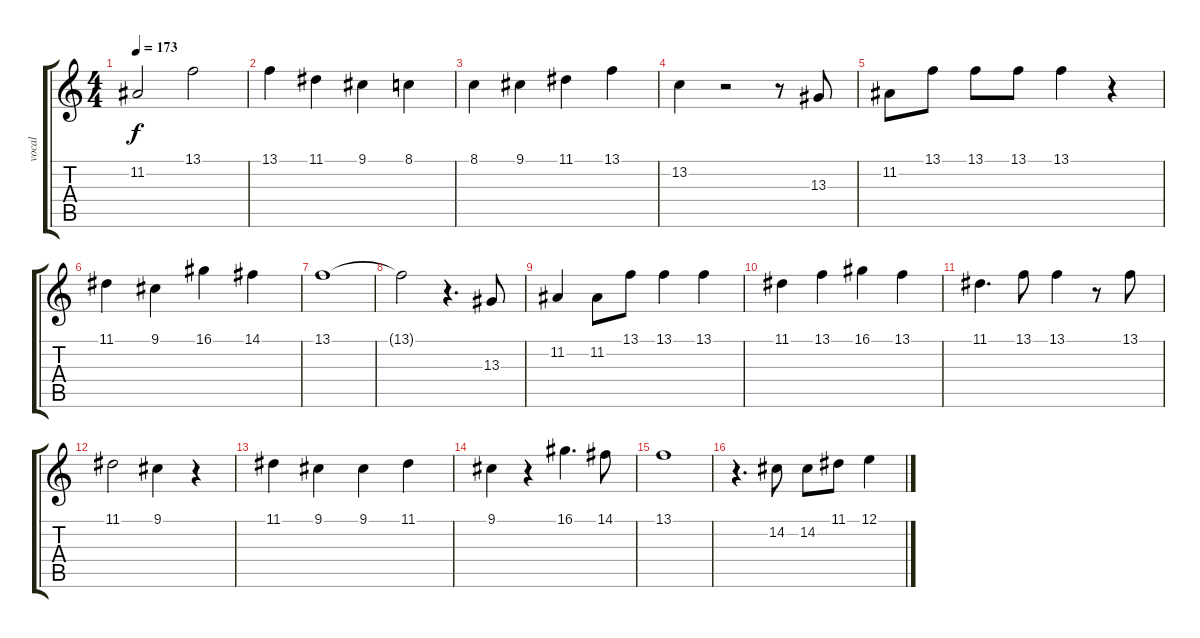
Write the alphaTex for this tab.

\track ("vocal" "vocal") {instrument lead1square}
\staff {score tabs}
\tuning (E4 B3 G3 D3 A2 E2) {hide}
\ts (4 4)
\tempo 173
\clef g2
\ks c
11.2.2{dy f} 13.1.2 |
13.1.4 11.1.4 9.1.4 8.1.4 |
8.1.4 9.1.4 11.1.4 13.1.4 |
13.2.4 r.2 r.8 13.3.8 |
11.2.8 13.1.8 13.1.8 13.1.8 13.1.4 r.4 |
11.1.4 9.1.4 16.1.4 14.1.4 |
13.1.1 |
13.1{t}.2 r.4{d} 13.3.8 |
11.2.4 11.2.8 13.1.8 13.1.4 13.1.4 |
11.1.4 13.1.4 16.1.4 13.1.4 |
11.1.4{d} 13.1.8 13.1.4 r.8 13.1.8 |
11.1.2 9.1.4 r.4 |
11.1.4 9.1.4 9.1.4 11.1.4 |
9.1.4 r.4 16.1.4{d} 14.1.8 |
13.1.1 |
r.4{d} 14.2.8 14.2.8 11.1.8 12.1.4
